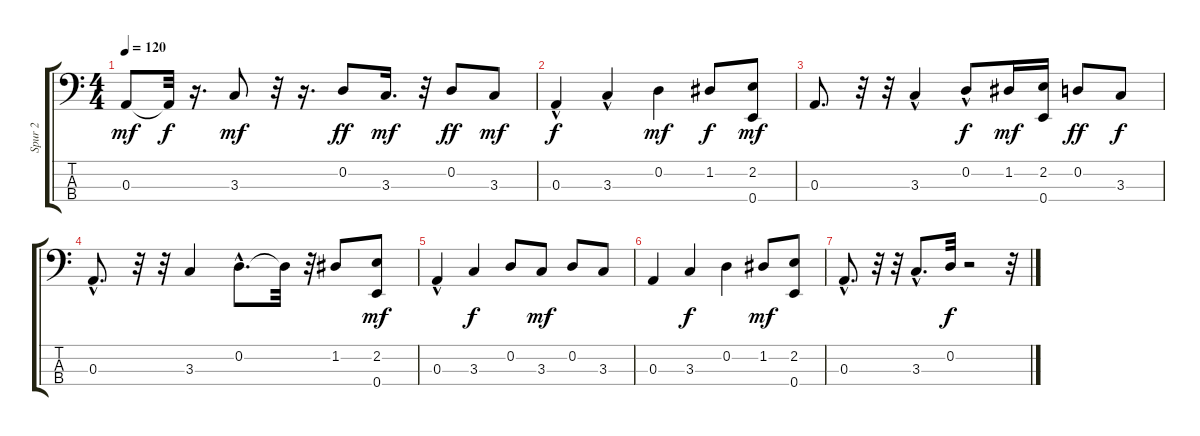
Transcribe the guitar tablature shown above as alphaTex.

\track ("Spur 2" "Spur 2") {instrument synthbass2}
\staff {score tabs}
\tuning (G2 D2 A1 E1) {hide}
\ts (4 4)
\tempo 120
\clef f4
\ks c
0.3.8{dy mf} 0.3{t}.32{dy f} r.16{d} 3.3.8{dy mf} r.32 r.16{d} 0.2.8{dy ff} 3.3.16{d dy mf} r.32 0.2.8{dy ff} 3.3.8{dy mf} |
0.3{hac}.4{dy f} 3.3{hac}.4 0.2.4{dy mf} 1.2.8{dy f} (2.2 0.4).8{dy mf} |
0.3.8{d} r.32 r.32 3.3{hac}.4 0.2{hac}.8{dy f} 1.2.16{dy mf} (2.2 0.4).16 0.2.8{dy ff} 3.3.8{dy f} |
0.3{hac}.8{d} r.32 r.32 3.3.4 0.2{hac}.8{d} 0.2{t}.32 r.32 1.2.8 (2.2 0.4).8{dy mf} |
0.3{hac}.4 3.3.4{dy f} 0.2.8 3.3.8{dy mf} 0.2.8 3.3.8 |
0.3.4 3.3.4{dy f} 0.2.4 1.2.8{dy mf} (2.2 0.4).8 |
0.3{hac}.8{d} r.32 r.32 3.3{hac}.8{d} 0.2.32{dy f} r.2 r.32
